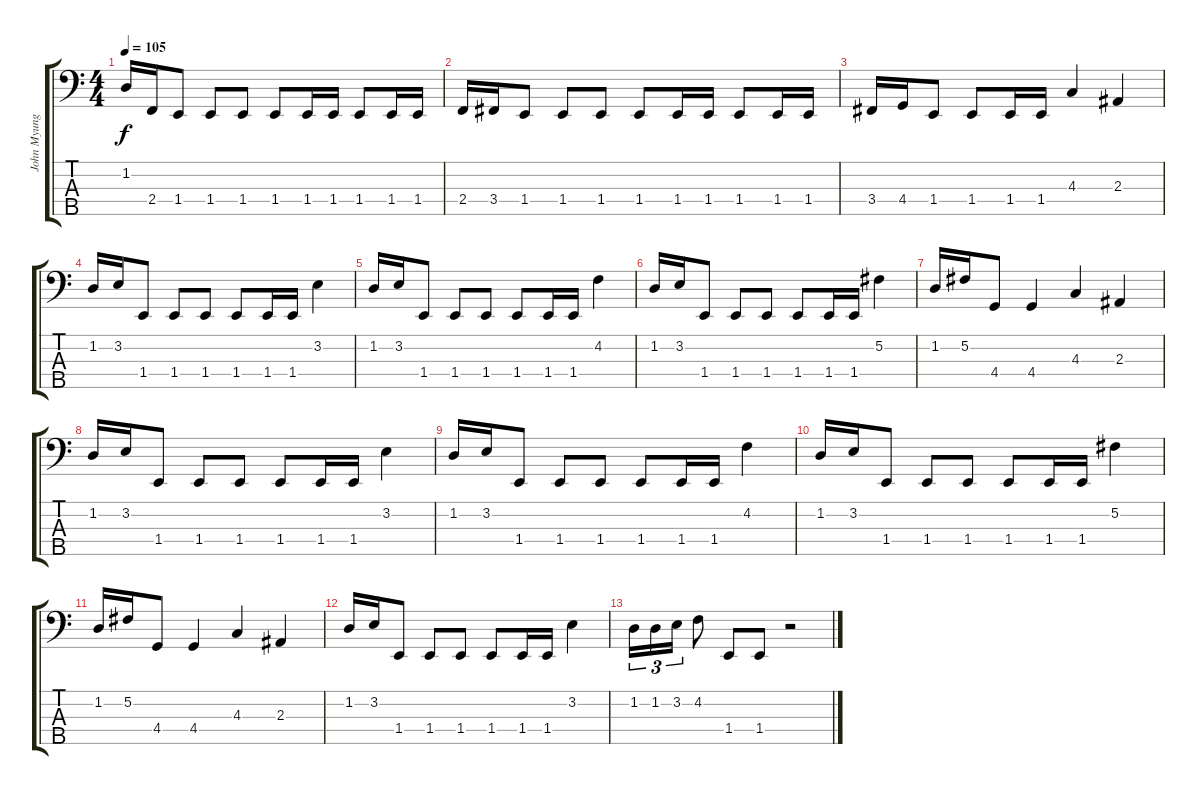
\track ("John Myung" "John Myung") {instrument electricbassfinger}
\staff {score tabs}
\tuning (Gb2 Db2 Ab1 Eb1 Bb0) {hide}
\ts (4 4)
\tempo 105
\clef f4
\ks c
1.2.16{dy f} 2.4.16 1.4.8 1.4.8 1.4.8 1.4.8 1.4.16 1.4.16 1.4.8 1.4.16 1.4.16 |
2.4.16 3.4.16 1.4.8 1.4.8 1.4.8 1.4.8 1.4.16 1.4.16 1.4.8 1.4.16 1.4.16 |
3.4.16 4.4.16 1.4.8 1.4.8 1.4.16 1.4.16 4.3.4 2.3.4 |
1.2.16 3.2.16 1.4.8 1.4.8 1.4.8 1.4.8 1.4.16 1.4.16 3.2.4 |
1.2.16 3.2.16 1.4.8 1.4.8 1.4.8 1.4.8 1.4.16 1.4.16 4.2.4 |
1.2.16 3.2.16 1.4.8 1.4.8 1.4.8 1.4.8 1.4.16 1.4.16 5.2.4 |
1.2.16 5.2.16 4.4.8 4.4.4 4.3.4 2.3.4 |
1.2.16 3.2.16 1.4.8 1.4.8 1.4.8 1.4.8 1.4.16 1.4.16 3.2.4 |
1.2.16 3.2.16 1.4.8 1.4.8 1.4.8 1.4.8 1.4.16 1.4.16 4.2.4 |
1.2.16 3.2.16 1.4.8 1.4.8 1.4.8 1.4.8 1.4.16 1.4.16 5.2.4 |
1.2.16 5.2.16 4.4.8 4.4.4 4.3.4 2.3.4 |
1.2.16 3.2.16 1.4.8 1.4.8 1.4.8 1.4.8 1.4.16 1.4.16 3.2.4 |
1.2.16{tu (3 2)} 1.2.16{tu (3 2)} 3.2.16{tu (3 2)} 4.2.8 1.4.8 1.4.8 r.2
